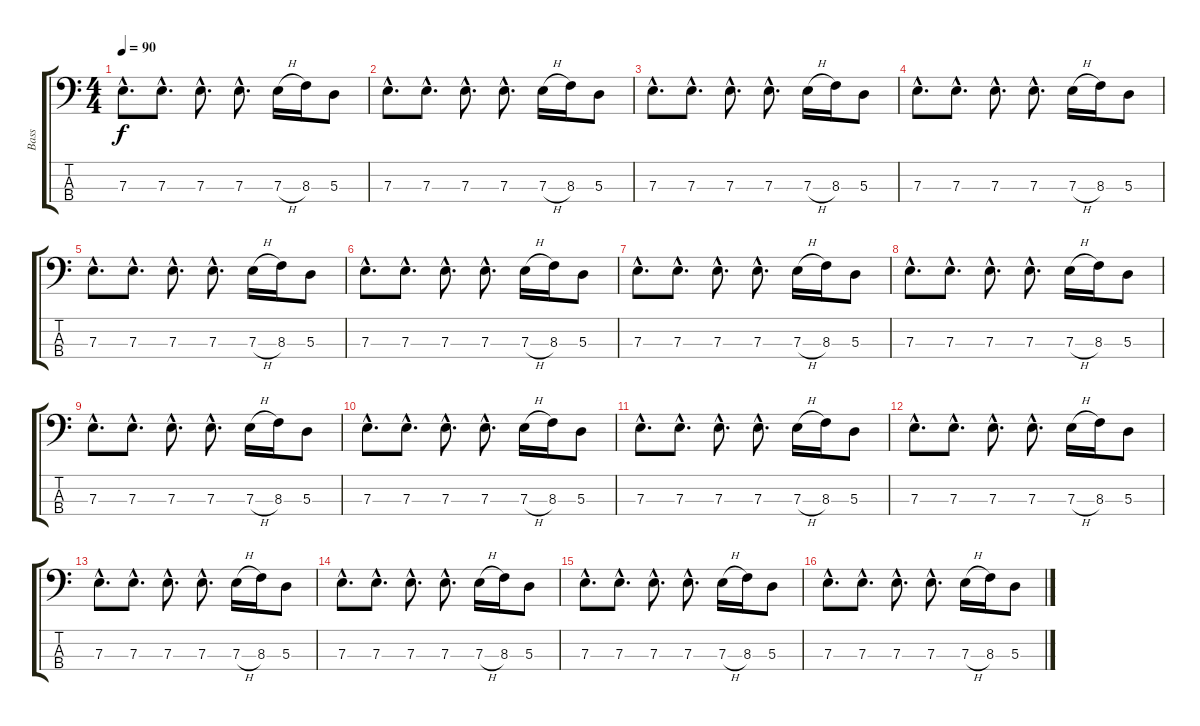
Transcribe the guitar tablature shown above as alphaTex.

\track ("Bass" "Bass") {instrument slapbass2}
\staff {score tabs}
\tuning (G2 D2 A1 D1) {hide}
\ts (4 4)
\tempo 90
\clef f4
\ks c
7.3{hac}.8{d dy f volume 9} 7.3{hac}.8{d} 7.3{hac}.8{d} 7.3{hac}.8{d} 7.3{h}.16 8.3.16 5.3.8 |
7.3{hac}.8{d volume 9} 7.3{hac}.8{d} 7.3{hac}.8{d} 7.3{hac}.8{d} 7.3{h}.16 8.3.16 5.3.8 |
7.3{hac}.8{d volume 9} 7.3{hac}.8{d} 7.3{hac}.8{d} 7.3{hac}.8{d} 7.3{h}.16 8.3.16 5.3.8 |
7.3{hac}.8{d volume 9} 7.3{hac}.8{d} 7.3{hac}.8{d} 7.3{hac}.8{d} 7.3{h}.16 8.3.16 5.3.8 |
7.3{hac}.8{d volume 9} 7.3{hac}.8{d} 7.3{hac}.8{d} 7.3{hac}.8{d} 7.3{h}.16 8.3.16 5.3.8 |
7.3{hac}.8{d volume 9} 7.3{hac}.8{d} 7.3{hac}.8{d} 7.3{hac}.8{d} 7.3{h}.16 8.3.16 5.3.8 |
7.3{hac}.8{d volume 9} 7.3{hac}.8{d} 7.3{hac}.8{d} 7.3{hac}.8{d} 7.3{h}.16 8.3.16 5.3.8 |
7.3{hac}.8{d volume 9} 7.3{hac}.8{d} 7.3{hac}.8{d} 7.3{hac}.8{d} 7.3{h}.16 8.3.16 5.3.8 |
7.3{hac}.8{d volume 9} 7.3{hac}.8{d} 7.3{hac}.8{d} 7.3{hac}.8{d} 7.3{h}.16 8.3.16 5.3.8 |
7.3{hac}.8{d volume 9} 7.3{hac}.8{d} 7.3{hac}.8{d} 7.3{hac}.8{d} 7.3{h}.16 8.3.16 5.3.8 |
7.3{hac}.8{d volume 9} 7.3{hac}.8{d} 7.3{hac}.8{d} 7.3{hac}.8{d} 7.3{h}.16 8.3.16 5.3.8 |
7.3{hac}.8{d volume 9} 7.3{hac}.8{d} 7.3{hac}.8{d} 7.3{hac}.8{d} 7.3{h}.16 8.3.16 5.3.8 |
7.3{hac}.8{d volume 9} 7.3{hac}.8{d} 7.3{hac}.8{d} 7.3{hac}.8{d} 7.3{h}.16 8.3.16 5.3.8 |
7.3{hac}.8{d volume 9} 7.3{hac}.8{d} 7.3{hac}.8{d} 7.3{hac}.8{d} 7.3{h}.16 8.3.16 5.3.8 |
7.3{hac}.8{d volume 9} 7.3{hac}.8{d} 7.3{hac}.8{d} 7.3{hac}.8{d} 7.3{h}.16 8.3.16 5.3.8 |
7.3{hac}.8{d volume 9} 7.3{hac}.8{d} 7.3{hac}.8{d} 7.3{hac}.8{d} 7.3{h}.16 8.3.16 5.3.8
